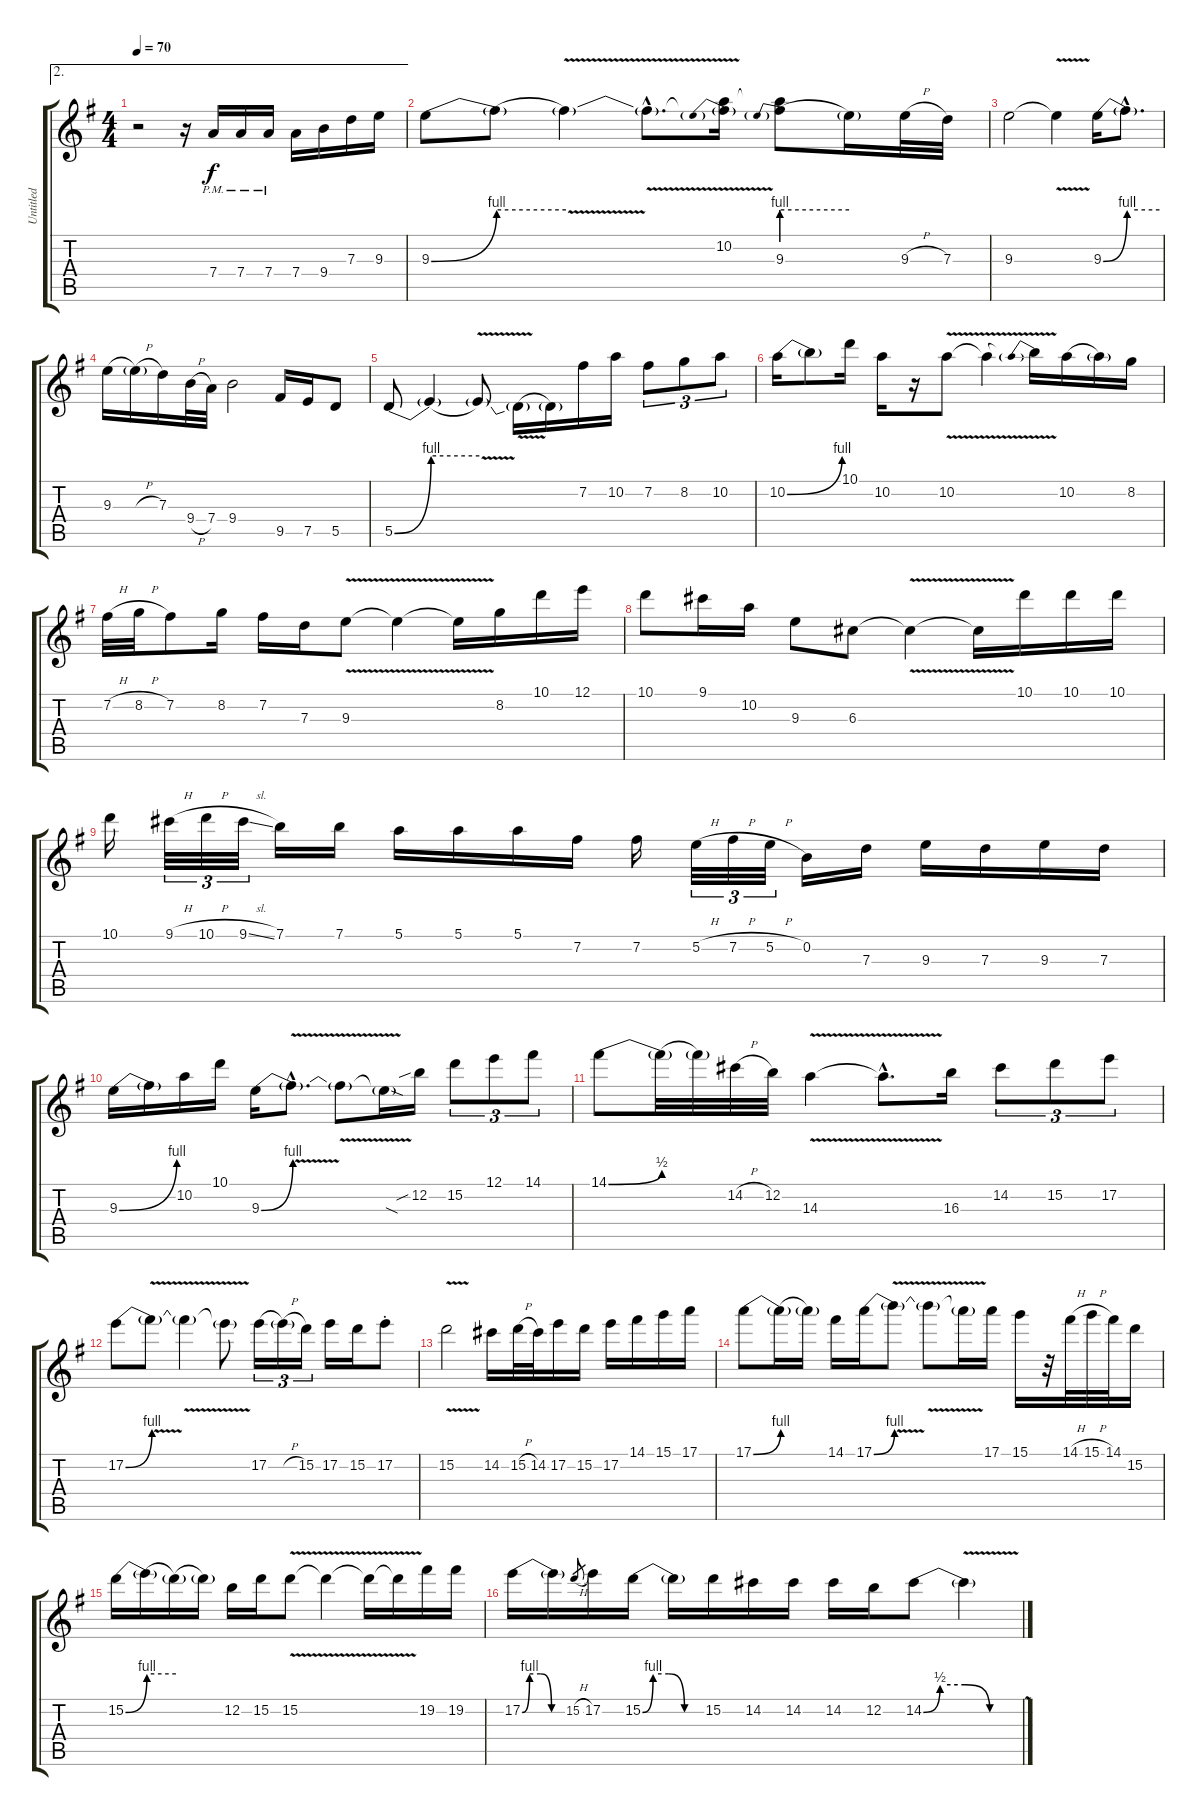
\track ("Untitled" "Untitled") {instrument distortionguitar}
\staff {score tabs}
\tuning (E4 B3 G3 D3 A2 E2) {hide}
\ae 2
\ts (4 4)
\tempo 70
\clef g2
\ks g
r.2{dy f} r.16 7.4{pm}.16 7.4{pm}.16 7.4{pm}.16 7.4.16 9.4.16 7.3.16 9.3.16 |
9.3{be (bend 0 0 60 4)}.8 9.3{be (hold 0 4 60 4) t}.8 9.3{v t}.4 9.3{v hac t}.8{d} (10.2 9.3{be (prebend 0 4 60 4) t}).16 (10.2{t} 9.3{be (prebend 0 4 60 4)}).8 9.3{be (hold 40 0 60 0) t}.16 9.3{h}.32 7.3.32 |
9.3.2 9.3{v t}.4 9.3{be (bend 0 0 60 4)}.16 9.3{be (hold 0 4 60 4) hac t}.8{d} |
9.3{be (hold 40 0 60 0)}.16 9.3{h t}.16 7.3.16 9.4{h}.32 7.4.32 9.4.2 9.5.16 7.5.16 5.5.8 |
5.5{be (bend 0 0 60 4)}.8 5.5{be (hold 0 4 60 4) t}.4 5.5{v t}.8 5.5{be (hold 40 0 60 0) t}.16 5.5{t}.16 7.2.16 10.2.16 7.2.8{tu (3 2)} 8.2.8{tu (3 2)} 10.2.8{tu (3 2)} |
10.2{be (bend 0 0 60 4)}.16 10.2{t}.8 10.1.16 10.2.16 r.16 10.2{v}.8 10.2{v t}.4 10.2{be (prebend 0 4 60 4) t}.16 10.2{be (hold 40 0 60 0)}.16 10.2{t}.16 8.2.16 |
7.2{h}.32 8.2{h}.32 7.2.8 8.2.16 7.2.16 7.3.16 9.3{v}.8 9.3{v t}.4 9.3{v t}.16 8.2.16 10.1.16 12.1.16 |
10.1.8 9.1.16 10.2.16 9.3.8 6.3.8 6.3{v t}.4 6.3{v t}.16 10.1.16 10.1.16 10.1.16 |
10.1.16 9.1{h}.32{tu (3 2)} 10.1{h}.32{tu (3 2)} 9.1{sl}.32{tu (3 2)} 7.1.16 7.1.16 5.1.16 5.1.16 5.1.16 7.2.16 7.2.16 5.2{h}.32{tu (3 2)} 7.2{h}.32{tu (3 2)} 5.2{h}.32{tu (3 2)} 0.2.16 7.3.16 9.3.16 7.3.16 9.3.16 7.3.16 |
9.3{be (bend 0 0 60 4)}.16 9.3{t}.16 10.2.16 10.1.16 9.3{be (bend 0 0 60 4)}.16 9.3{v hac t}.8{d} 9.3{v t}.8 9.3{sod t}.16 12.2{sib}.16 15.2.8{tu (3 2)} 12.1.8{tu (3 2)} 14.1.8{tu (3 2)} |
14.1{be (bend 0 0 60 2)}.8 14.1{be (hold 40 0 60 0) t}.32 14.1{t}.32 14.2{h}.32 12.2.32 14.3{v}.4 14.3{v hac t}.8{d} 16.3.16 14.2.8{tu (3 2)} 15.2.8{tu (3 2)} 17.2.8{tu (3 2)} |
17.2{be (bend 0 0 60 4)}.8 17.2{v t}.8 17.2{v t}.4 17.2{v t}.8 17.2{be (hold 40 0 60 0)}.16{tu (3 2)} 17.2{h t}.16{tu (3 2)} 15.2.16{tu (3 2)} 17.2.16 15.2.16 17.2{st}.8 |
15.2{v}.2 14.2.16 15.2{h}.32 14.2.32 17.2.16 15.2.16 17.2.16 14.1.16 15.1.16 17.1.16 |
17.1{be (bend 0 0 60 4)}.8 17.1{be (hold 40 0 60 0) t}.16 17.1{t}.16 14.1.16 17.1{be (bend 0 0 60 4)}.16 17.1{v t}.8 17.1{v t}.8 17.1{be (hold 40 0 60 0) t}.16 17.1.16 15.1.16 r.32 14.1{h}.32 15.1{h}.32 14.1.32 15.2.16 |
15.2{be (bend 0 0 60 4)}.16 15.2{be (hold 0 4 60 4) t}.16 15.2{be (hold 40 0 60 0) t}.16 15.2{t}.16 12.2.16 15.2.16 15.2{v}.8 15.2{v t}.4 15.2{v t}.16 15.2{t}.16 19.2.16 19.2.16 |
17.2{be (custom 0 0 10 4 25 4 40 0 60 0)}.16 17.2{t}.16 15.2{h}.8{gr} 17.2.16 15.2{be (custom 0 0 10 4 25 4 40 0 60 0)}.16 15.2{t}.16 15.2.16 14.2.16 14.2.16 14.2.16 12.2.16 14.2{be (custom 0 0 10 2 25 2 40 0 60 0)}.8 14.2{v t}.4
